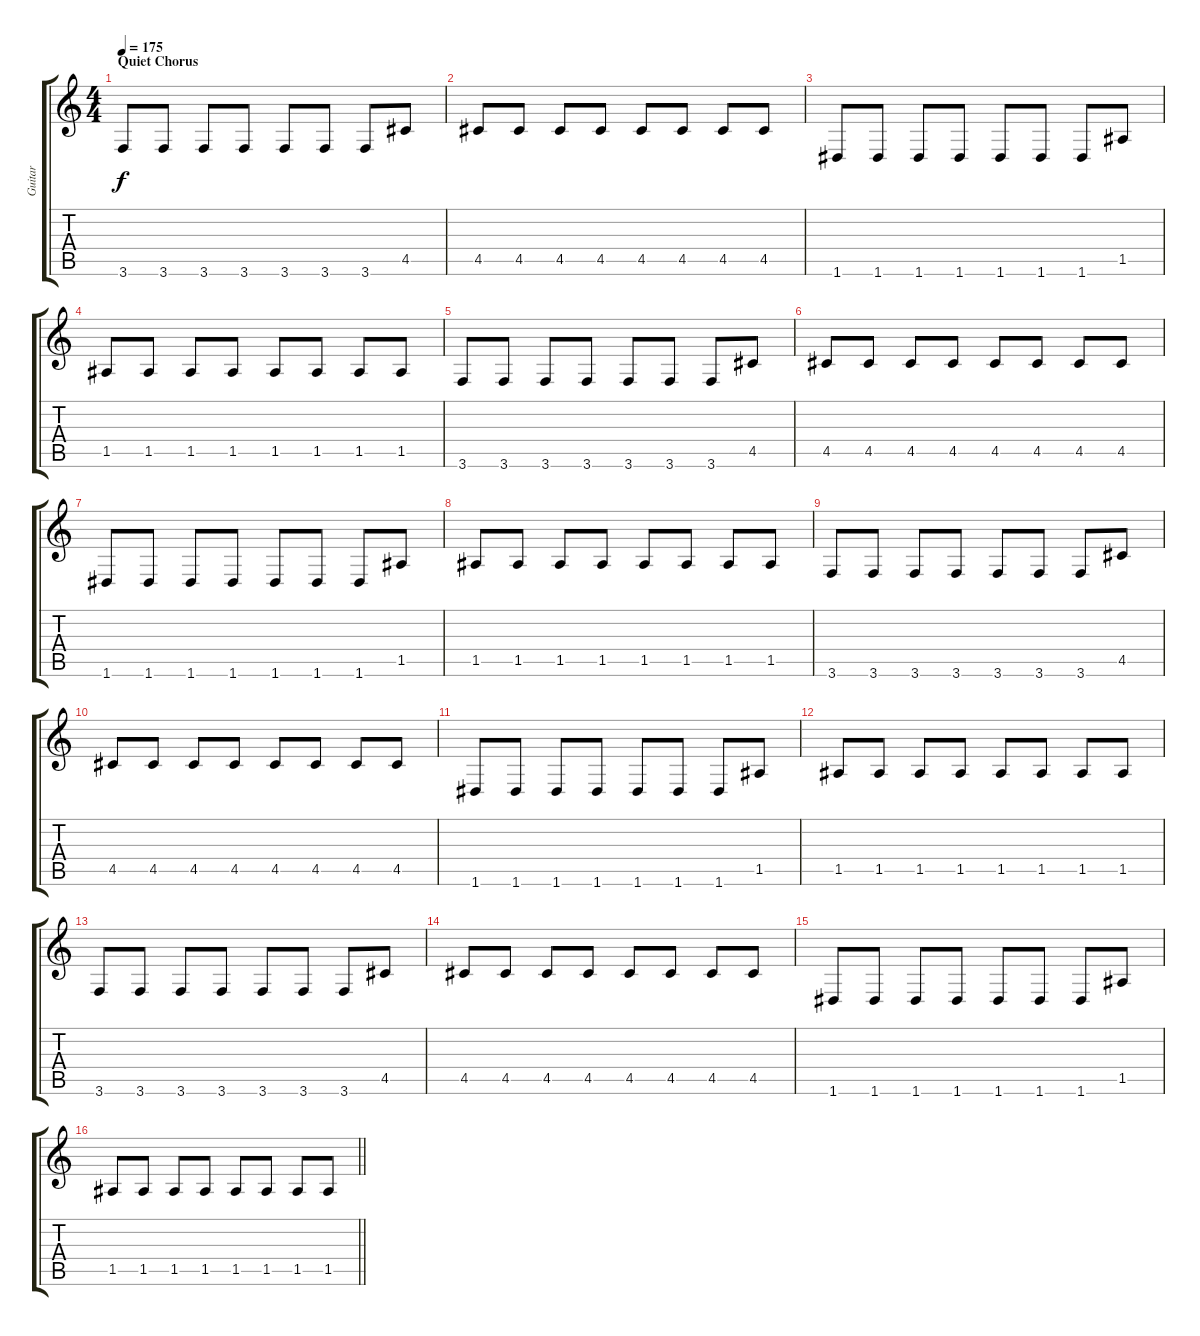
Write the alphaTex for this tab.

\track ("Guitar" "Guitar") {instrument distortionguitar}
\staff {score tabs}
\tuning (E4 B3 G3 D3 A2 D2) {hide}
\ts (4 4)
\section ("" "Quiet Chorus")
\tempo 175
\clef g2
\ks c
3.6.8{dy f} 3.6.8 3.6.8 3.6.8 3.6.8 3.6.8 3.6.8 4.5.8 |
4.5.8 4.5.8 4.5.8 4.5.8 4.5.8 4.5.8 4.5.8 4.5.8 |
1.6.8 1.6.8 1.6.8 1.6.8 1.6.8 1.6.8 1.6.8 1.5.8 |
1.5.8 1.5.8 1.5.8 1.5.8 1.5.8 1.5.8 1.5.8 1.5.8 |
3.6.8 3.6.8 3.6.8 3.6.8 3.6.8 3.6.8 3.6.8 4.5.8 |
4.5.8 4.5.8 4.5.8 4.5.8 4.5.8 4.5.8 4.5.8 4.5.8 |
1.6.8 1.6.8 1.6.8 1.6.8 1.6.8 1.6.8 1.6.8 1.5.8 |
1.5.8 1.5.8 1.5.8 1.5.8 1.5.8 1.5.8 1.5.8 1.5.8 |
3.6.8 3.6.8 3.6.8 3.6.8 3.6.8 3.6.8 3.6.8 4.5.8 |
4.5.8 4.5.8 4.5.8 4.5.8 4.5.8 4.5.8 4.5.8 4.5.8 |
1.6.8 1.6.8 1.6.8 1.6.8 1.6.8 1.6.8 1.6.8 1.5.8 |
1.5.8 1.5.8 1.5.8 1.5.8 1.5.8 1.5.8 1.5.8 1.5.8 |
3.6.8 3.6.8 3.6.8 3.6.8 3.6.8 3.6.8 3.6.8 4.5.8 |
4.5.8 4.5.8 4.5.8 4.5.8 4.5.8 4.5.8 4.5.8 4.5.8 |
1.6.8 1.6.8 1.6.8 1.6.8 1.6.8 1.6.8 1.6.8 1.5.8 |
\barLineRight lightlight
1.5.8 1.5.8 1.5.8 1.5.8 1.5.8 1.5.8 1.5.8 1.5.8
